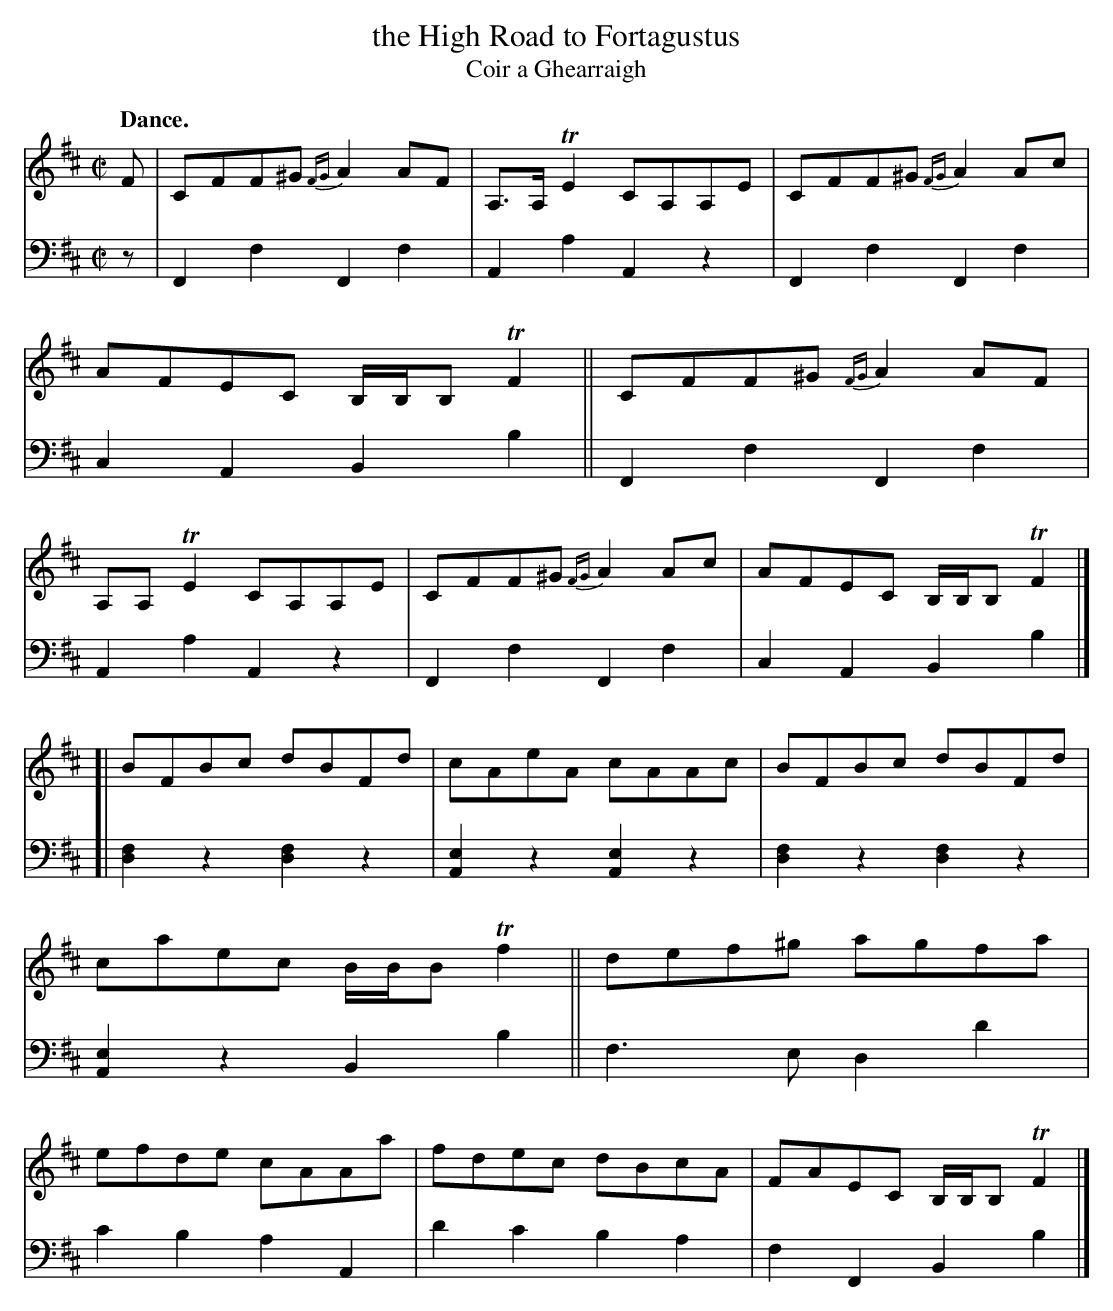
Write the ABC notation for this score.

X:1
T: the High Road to Fortagustus
T: Coir a Ghearraigh
M: C|
L: 1/8
Q: "Dance."
K: Bm
V: 1 staves=2
F |\
CFF^G {FG}A2AF | A,>A,TE2 CA,A,E | CFF^G {FG}A2Ac | AFEC B,/B,/B, TF2 ||\
CFF^G {FG}A2AF | A,A,TE2 CA,A,E | CFF^G {FG}A2Ac | AFEC B,/B,/B, TF2 |]
[|\
BFBc dBFd | cAeA cAAc | BFBc dBFd | caec B/B/B Tf2 ||\
def^g agfa | efde cAAa | fdec dBcA | FAEC B,/B,/B, TF2 |]
V: 2 clef=bass middle=d
z | F2f2 F2f2 | A2a2 A2z2 | F2f2 F2f2 | c2A2 B2b2 || F2f2 F2f2 |
A2a2 A2z2 | F2f2 F2f2 | c2A2 B2b2 |] [| [d2f2]z2 [d2f2]z2 | [A2e2]z2 [A2e2]z2 | [d2f2]z2 [d2f2]z2 |
[A2e2]z2 B2b2 || f3e d2d'2 | c'2b2 a2A2 | d'2c'2 b2a2 | f2F2 B2b2 |]
